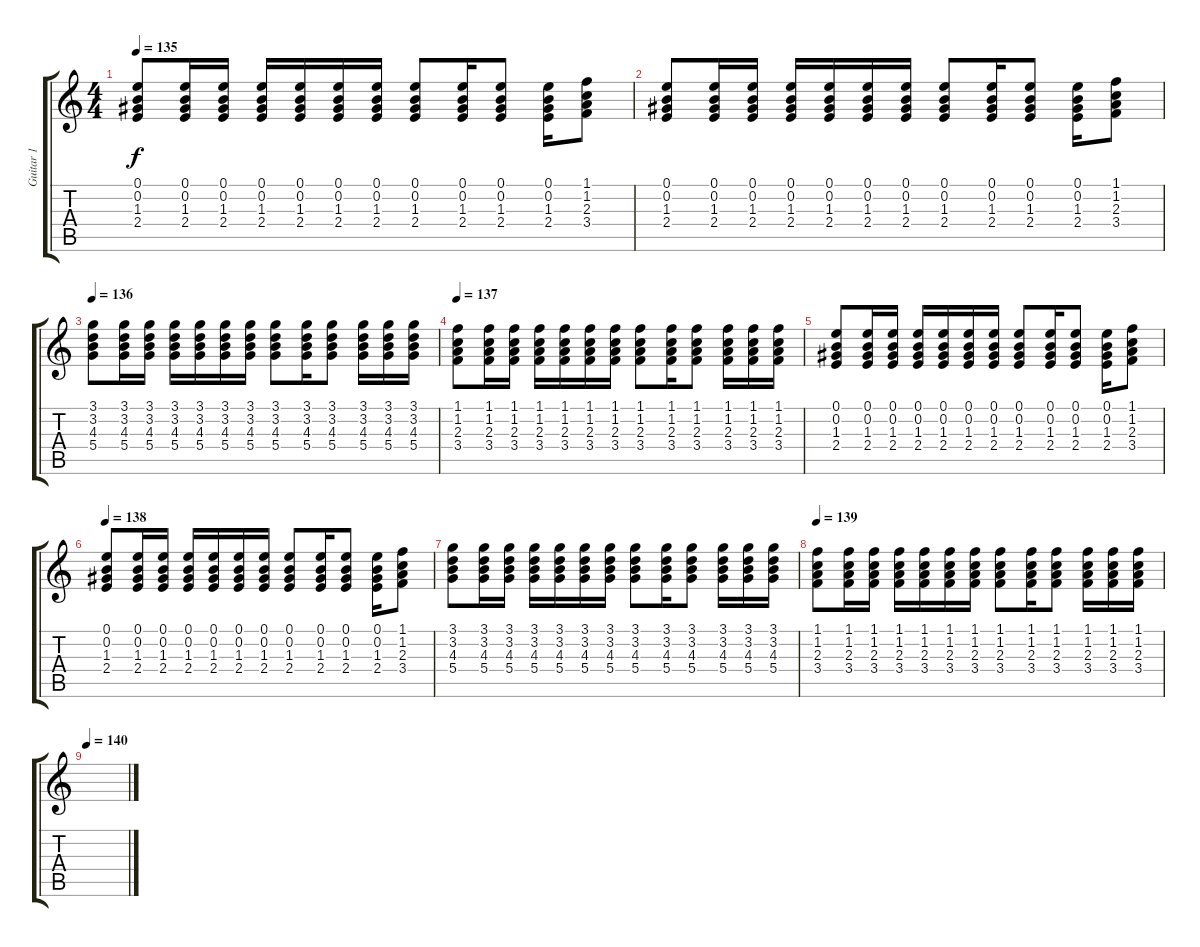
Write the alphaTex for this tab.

\track ("Guitar 1" "Guitar 1") {instrument electricguitarclean}
\staff {score tabs}
\tuning (E4 B3 G3 D3 A2 E2) {hide}
\ts (4 4)
\tempo 135
\clef g2
\ks c
(0.1 0.2 1.3 2.4).8{dy f} (0.1 0.2 1.3 2.4).16 (0.1 0.2 1.3 2.4).16 (0.1 0.2 1.3 2.4).16 (0.1 0.2 1.3 2.4).16 (0.1 0.2 1.3 2.4).16 (0.1 0.2 1.3 2.4).16 (0.1 0.2 1.3 2.4).8 (0.1 0.2 1.3 2.4).16 (0.1 0.2 1.3 2.4).8 (0.1 0.2 1.3 2.4).16 (1.1 1.2 2.3 3.4).8 |
(0.1 0.2 1.3 2.4).8 (0.1 0.2 1.3 2.4).16 (0.1 0.2 1.3 2.4).16 (0.1 0.2 1.3 2.4).16 (0.1 0.2 1.3 2.4).16 (0.1 0.2 1.3 2.4).16 (0.1 0.2 1.3 2.4).16 (0.1 0.2 1.3 2.4).8 (0.1 0.2 1.3 2.4).16 (0.1 0.2 1.3 2.4).8 (0.1 0.2 1.3 2.4).16 (1.1 1.2 2.3 3.4).8 |
\tempo 136
(3.1 3.2 4.3 5.4).8 (3.1 3.2 4.3 5.4).16 (3.1 3.2 4.3 5.4).16 (3.1 3.2 4.3 5.4).16 (3.1 3.2 4.3 5.4).16 (3.1 3.2 4.3 5.4).16 (3.1 3.2 4.3 5.4).16 (3.1 3.2 4.3 5.4).8 (3.1 3.2 4.3 5.4).16 (3.1 3.2 4.3 5.4).8 (3.1 3.2 4.3 5.4).16 (3.1 3.2 4.3 5.4).16 (3.1 3.2 4.3 5.4).16 |
\tempo 137
(1.1 1.2 2.3 3.4).8 (1.1 1.2 2.3 3.4).16 (1.1 1.2 2.3 3.4).16 (1.1 1.2 2.3 3.4).16 (1.1 1.2 2.3 3.4).16 (1.1 1.2 2.3 3.4).16 (1.1 1.2 2.3 3.4).16 (1.1 1.2 2.3 3.4).8 (1.1 1.2 2.3 3.4).16 (1.1 1.2 2.3 3.4).8 (1.1 1.2 2.3 3.4).16 (1.1 1.2 2.3 3.4).16 (1.1 1.2 2.3 3.4).16 |
(0.1 0.2 1.3 2.4).8 (0.1 0.2 1.3 2.4).16 (0.1 0.2 1.3 2.4).16 (0.1 0.2 1.3 2.4).16 (0.1 0.2 1.3 2.4).16 (0.1 0.2 1.3 2.4).16 (0.1 0.2 1.3 2.4).16 (0.1 0.2 1.3 2.4).8 (0.1 0.2 1.3 2.4).16 (0.1 0.2 1.3 2.4).8 (0.1 0.2 1.3 2.4).16 (1.1 1.2 2.3 3.4).8 |
\tempo 138
(0.1 0.2 1.3 2.4).8 (0.1 0.2 1.3 2.4).16 (0.1 0.2 1.3 2.4).16 (0.1 0.2 1.3 2.4).16 (0.1 0.2 1.3 2.4).16 (0.1 0.2 1.3 2.4).16 (0.1 0.2 1.3 2.4).16 (0.1 0.2 1.3 2.4).8 (0.1 0.2 1.3 2.4).16 (0.1 0.2 1.3 2.4).8 (0.1 0.2 1.3 2.4).16 (1.1 1.2 2.3 3.4).8 |
(3.1 3.2 4.3 5.4).8 (3.1 3.2 4.3 5.4).16 (3.1 3.2 4.3 5.4).16 (3.1 3.2 4.3 5.4).16 (3.1 3.2 4.3 5.4).16 (3.1 3.2 4.3 5.4).16 (3.1 3.2 4.3 5.4).16 (3.1 3.2 4.3 5.4).8 (3.1 3.2 4.3 5.4).16 (3.1 3.2 4.3 5.4).8 (3.1 3.2 4.3 5.4).16 (3.1 3.2 4.3 5.4).16 (3.1 3.2 4.3 5.4).16 |
\tempo 139
(1.1 1.2 2.3 3.4).8 (1.1 1.2 2.3 3.4).16 (1.1 1.2 2.3 3.4).16 (1.1 1.2 2.3 3.4).16 (1.1 1.2 2.3 3.4).16 (1.1 1.2 2.3 3.4).16 (1.1 1.2 2.3 3.4).16 (1.1 1.2 2.3 3.4).8 (1.1 1.2 2.3 3.4).16 (1.1 1.2 2.3 3.4).8 (1.1 1.2 2.3 3.4).16 (1.1 1.2 2.3 3.4).16 (1.1 1.2 2.3 3.4).16 |
\tempo 140
